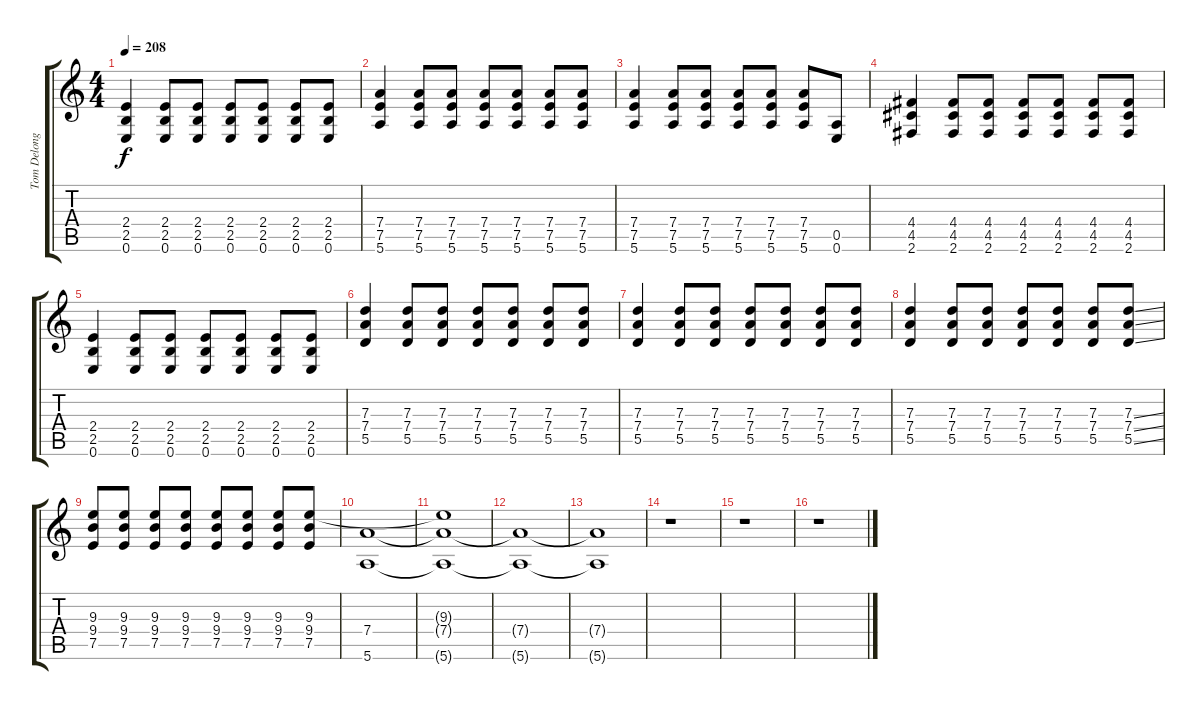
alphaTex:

\track ("Tom Delonge - Gtr. 1" "Tom Delong") {instrument distortionguitar}
\staff {score tabs}
\tuning (E4 B3 G3 D3 A2 E2) {hide}
\ts (4 4)
\tempo 208
\clef g2
\ks c
(2.4 2.5 0.6).4{dy f} (2.4 2.5 0.6).8 (2.4 2.5 0.6).8 (2.4 2.5 0.6).8 (2.4 2.5 0.6).8 (2.4 2.5 0.6).8 (2.4 2.5 0.6).8 |
(7.4 7.5 5.6).4 (7.4 7.5 5.6).8 (7.4 7.5 5.6).8 (7.4 7.5 5.6).8 (7.4 7.5 5.6).8 (7.4 7.5 5.6).8 (7.4 7.5 5.6).8 |
(7.4 7.5 5.6).4 (7.4 7.5 5.6).8 (7.4 7.5 5.6).8 (7.4 7.5 5.6).8 (7.4 7.5 5.6).8 (7.4 7.5 5.6).8 (0.5 0.6).8 |
(4.4 4.5 2.6).4 (4.4 4.5 2.6).8 (4.4 4.5 2.6).8 (4.4 4.5 2.6).8 (4.4 4.5 2.6).8 (4.4 4.5 2.6).8 (4.4 4.5 2.6).8 |
(2.4 2.5 0.6).4 (2.4 2.5 0.6).8 (2.4 2.5 0.6).8 (2.4 2.5 0.6).8 (2.4 2.5 0.6).8 (2.4 2.5 0.6).8 (2.4 2.5 0.6).8 |
(7.3 7.4 5.5).4 (7.3 7.4 5.5).8 (7.3 7.4 5.5).8 (7.3 7.4 5.5).8 (7.3 7.4 5.5).8 (7.3 7.4 5.5).8 (7.3 7.4 5.5).8 |
(7.3 7.4 5.5).4 (7.3 7.4 5.5).8 (7.3 7.4 5.5).8 (7.3 7.4 5.5).8 (7.3 7.4 5.5).8 (7.3 7.4 5.5).8 (7.3 7.4 5.5).8 |
(7.3 7.4 5.5).4 (7.3 7.4 5.5).8 (7.3 7.4 5.5).8 (7.3 7.4 5.5).8 (7.3 7.4 5.5).8 (7.3 7.4 5.5).8 (7.3{ss} 7.4{ss} 5.5{ss}).8 |
(9.3 9.4 7.5).8 (9.3 9.4 7.5).8 (9.3 9.4 7.5).8 (9.3 9.4 7.5).8 (9.3 9.4 7.5).8 (9.3 9.4 7.5).8 (9.3 9.4 7.5).8 (9.3 9.4 7.5).8 |
(7.4 5.6).1{volume 10} |
(9.3{t} 7.4{t} 5.6{t}).1{volume 9} |
(7.4{t} 5.6{t}).1{volume 8} |
(7.4{t} 5.6{t}).1{volume 6} |
r.1 |
r.1 |
r.1
